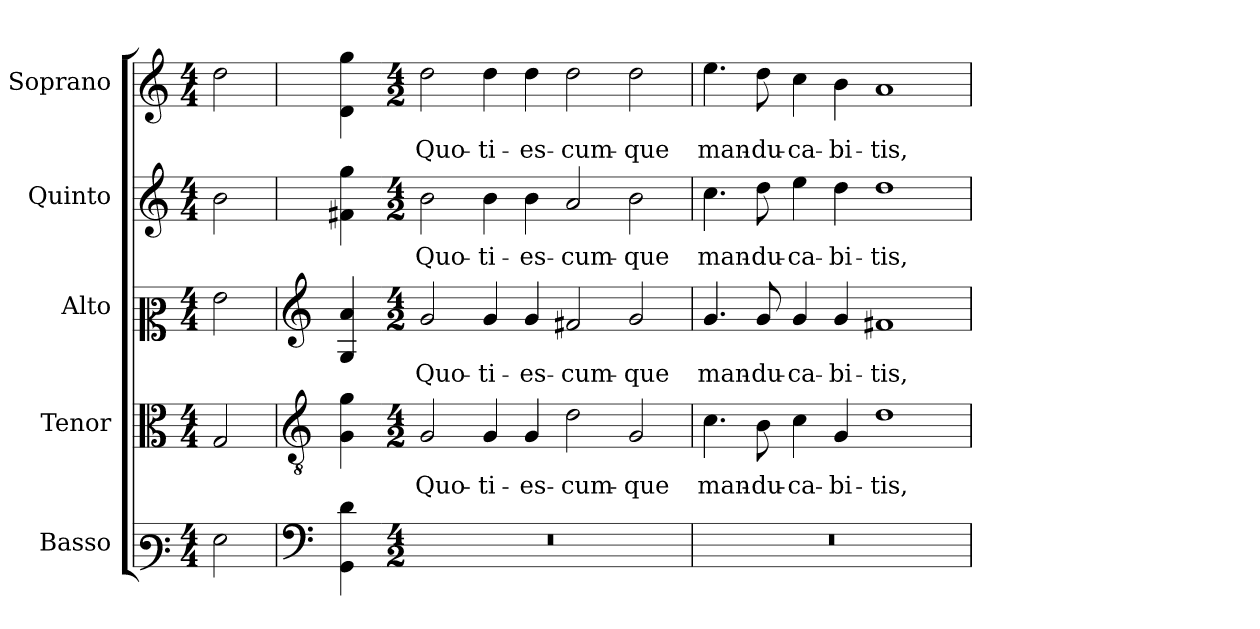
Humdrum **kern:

**kern	**kern	**text	**kern	**text	**kern	**text	**kern	**text
*part5	*part4	*part4	*part3	*part3	*part2	*part2	*part1	*part1
*staff5	*staff4	*staff4	*staff3	*staff3	*staff2	*staff2	*staff1	*staff1
*I"Basso	*I"Tenor	*	*I"Alto	*	*I"Quinto	*	*I"Soprano	*
*I'B.	*I'T.	*	*I'A.	*	*I'Q.	*	*I'S.	*
!!LO:PB:g=z
*clefF3	*clefC3	*	*clefC2	*	*clefG2	*	*clefG2	*
*	*ITrd7c12	*	*	*	*	*	*	*
*k[]	*k[]	*	*k[]	*	*k[]	*	*k[]	*
*C:	*C:	*	*C:	*	*C:	*	*C:	*
*M4/4	*M4/4	*	*M4/4	*	*M4/4	*	*M4/4	*
=1	=1	=1	=1	=1	=1	=1	=1	=1
!LO:N:head=open	!LO:N:head=open	!	!LO:N:head=open	!	!LO:N:head=open	!	!LO:N:head=open	!
2Gi\	2GGi/	.	2gi\	.	2bi\	.	2ddi\	.
=2	=2	=2	=2	=2	=2	=2	=2	=2
*clefF4	*clefGv2	*	*clefG2	*	*	*	*	*
4GGi\ 4di	4GGi\ 4Gi	.	4Gi/ 4ai	.	4f#Xi\ 4ggi	.	4di\ 4ggi	.
=3-	=3-	=3-	=3-	=3-	=3-	=3-	=3-	=3-
*M4/2	*M4/2	*	*M4/2	*	*M4/2	*	*M4/2	*
!LO:N:vis=1	!	!	!	!	!	!	!	!
!	!	!LO:LY:b:color=#000000	!	!	!	!	!	!
!	!	!	!	!LO:LY:b:color=#000000	!	!	!	!
!	!	!	!	!	!	!LO:LY:b:color=#000000	!	!
!	!	!	!	!	!	!	!	!LO:LY:b:color=#000000
0r	2GGi/	Quo-	2gi/	Quo-	2bi\	Quo-	2ddi\	Quo-
!	!	!LO:LY:b:color=#000000	!	!	!	!	!	!
!	!	!	!	!LO:LY:b:color=#000000	!	!	!	!
!	!	!	!	!	!	!LO:LY:b:color=#000000	!	!
!	!	!	!	!	!	!	!	!LO:LY:b:color=#000000
.	4GGi/	-ti-	4gi/	-ti-	4bi\	-ti-	4ddi\	-ti-
!	!	!LO:LY:b:color=#000000	!	!	!	!	!	!
!	!	!	!	!LO:LY:b:color=#000000	!	!	!	!
!	!	!	!	!	!	!LO:LY:b:color=#000000	!	!
!	!	!	!	!	!	!	!	!LO:LY:b:color=#000000
.	4GGi/	-es-	4gi/	-es-	4bi\	-es-	4ddi\	-es-
!	!	!LO:LY:b:color=#000000	!	!	!	!	!	!
!	!	!	!	!LO:LY:b:color=#000000	!	!	!	!
!	!	!	!	!	!	!LO:LY:b:color=#000000	!	!
!	!	!	!	!	!	!	!	!LO:LY:b:color=#000000
.	2Di\	-cum-	2f#Xi/	-cum-	2ai/	-cum-	2ddi\	-cum-
!	!	!LO:LY:b:color=#000000	!	!	!	!	!	!
!	!	!	!	!LO:LY:b:color=#000000	!	!	!	!
!	!	!	!	!	!	!LO:LY:b:color=#000000	!	!
!	!	!	!	!	!	!	!	!LO:LY:b:color=#000000
.	2GGi/	-que	2gi/	-que	2bi\	-que	2ddi\	-que
=4	=4	=4	=4	=4	=4	=4	=4	=4
!LO:N:vis=1	!	!	!	!	!	!	!	!
!	!	!LO:LY:b:color=#000000	!	!	!	!	!	!
!	!	!	!	!LO:LY:b:color=#000000	!	!	!	!
!	!	!	!	!	!	!LO:LY:b:color=#000000	!	!
!	!	!	!	!	!	!	!	!LO:LY:b:color=#000000
0r	4.Ci\	man-	4.gi/	man-	4.cci\	man-	4.eei\	man-
!	!	!LO:LY:b:color=#000000	!	!	!	!	!	!
!	!	!	!	!LO:LY:b:color=#000000	!	!	!	!
!	!	!	!	!	!	!LO:LY:b:color=#000000	!	!
!	!	!	!	!	!	!	!	!LO:LY:b:color=#000000
.	8BBi\	-du-	8gi/	-du-	8ddi\	-du-	8ddi\	-du-
!	!	!LO:LY:b:color=#000000	!	!	!	!	!	!
!	!	!	!	!LO:LY:b:color=#000000	!	!	!	!
!	!	!	!	!	!	!LO:LY:b:color=#000000	!	!
!	!	!	!	!	!	!	!	!LO:LY:b:color=#000000
.	4Ci\	-ca-	4gi/	-ca-	4eei\	-ca-	4cci\	-ca-
!	!	!LO:LY:b:color=#000000	!	!	!	!	!	!
!	!	!	!	!LO:LY:b:color=#000000	!	!	!	!
!	!	!	!	!	!	!LO:LY:b:color=#000000	!	!
!	!	!	!	!	!	!	!	!LO:LY:b:color=#000000
.	4GGi/	-bi-	4gi/	-bi-	4ddi\	-bi-	4bi\	-bi-
!	!	!LO:LY:b:color=#000000	!	!	!	!	!	!
!	!	!	!	!LO:LY:b:color=#000000	!	!	!	!
!	!	!	!	!	!	!LO:LY:b:color=#000000	!	!
!	!	!	!	!	!	!	!	!LO:LY:b:color=#000000
.	1Di	-tis,	1f#Xi	-tis,	1ddi	-tis,	1ai	-tis,
=	=	=	=	=	=	=	=	=
*-	*-	*-	*-	*-	*-	*-	*-	*-
